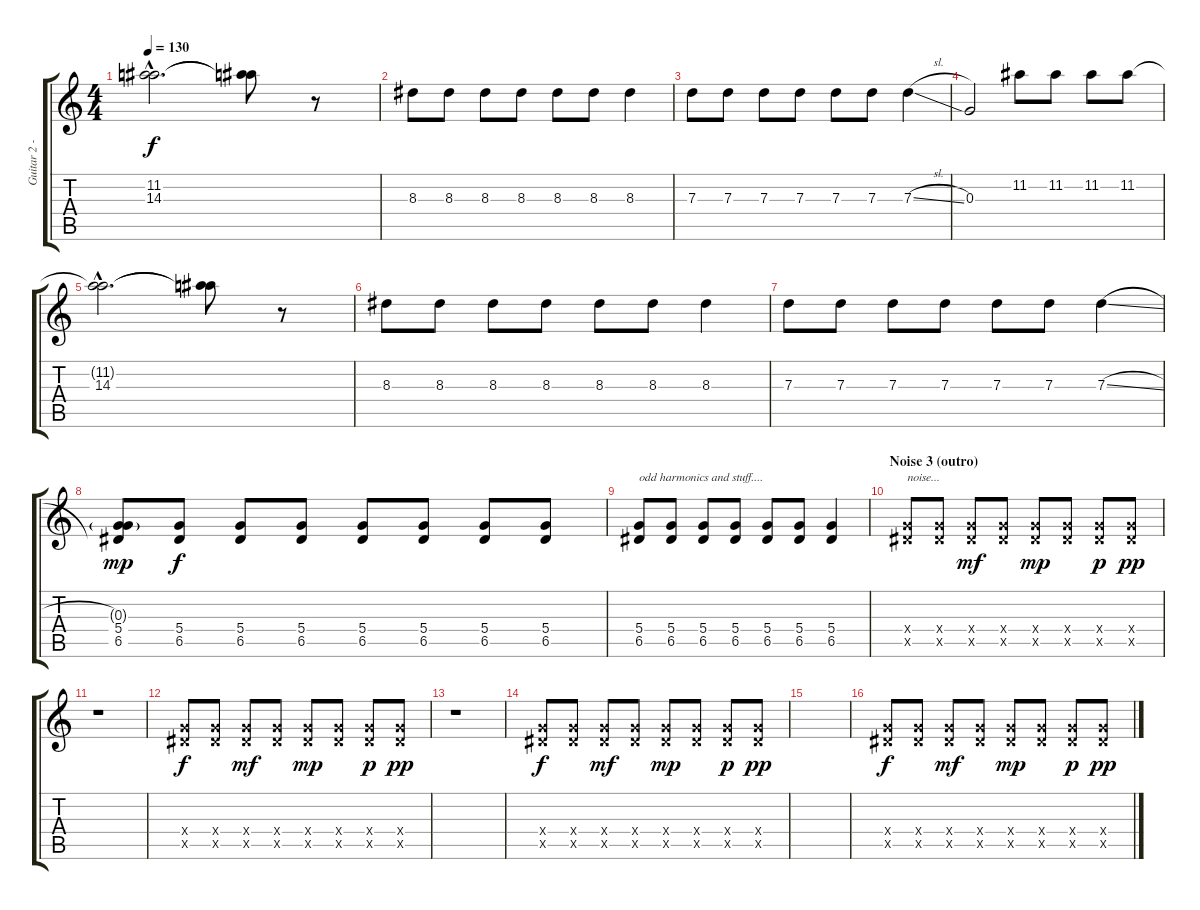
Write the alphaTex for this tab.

\track ("Guitar 2 - right" "Guitar 2 -") {instrument distortionguitar}
\staff {score tabs}
\tuning (E4 B3 G3 D3 A2 E2) {hide}
\ts (4 4)
\tempo 130
\clef g2
\ks c
(11.2{hac t} 14.3{hac}).2{d dy f} (11.2{t} 14.3{t}).8 r.8 |
8.3.8 8.3.8 8.3.8 8.3.8 8.3.8 8.3.8 8.3.4 |
7.3.8 7.3.8 7.3.8 7.3.8 7.3.8 7.3.8 7.3{sl}.4 |
0.3.2 11.2.8 11.2.8 11.2.8 11.2.8 |
(11.2{hac t} 14.3{hac}).2{d} (11.2{t} 14.3{t}).8 r.8 |
8.3.8 8.3.8 8.3.8 8.3.8 8.3.8 8.3.8 8.3.4 |
7.3.8 7.3.8 7.3.8 7.3.8 7.3.8 7.3.8 7.3{sl}.4 |
(0.3{g} 5.4 6.5).8{dy mp} (5.4 6.5).8{dy f} (5.4 6.5).8 (5.4 6.5).8 (5.4 6.5).8 (5.4 6.5).8 (5.4 6.5).8 (5.4 6.5).8 |
(5.4 6.5).8{txt "odd harmonics and stuff...."} (5.4 6.5).8 (5.4 6.5).8 (5.4 6.5).8 (5.4 6.5).8 (5.4 6.5).8 (5.4 6.5).4 |
\section ("" "Noise 3 (outro)")
(5.4{x} 6.5{x}).8{txt "noise..."} (5.4{x} 6.5{x}).8 (5.4{x} 6.5{x}).8{dy mf} (5.4{x} 6.5{x}).8 (5.4{x} 6.5{x}).8{dy mp} (5.4{x} 6.5{x}).8 (5.4{x} 6.5{x}).8{dy p} (5.4{x} 6.5{x}).8{dy pp} |
r.1 |
(5.4{x} 6.5{x}).8{dy f} (5.4{x} 6.5{x}).8 (5.4{x} 6.5{x}).8{dy mf} (5.4{x} 6.5{x}).8 (5.4{x} 6.5{x}).8{dy mp} (5.4{x} 6.5{x}).8 (5.4{x} 6.5{x}).8{dy p} (5.4{x} 6.5{x}).8{dy pp} |
r.1 |
(5.4{x} 6.5{x}).8{dy f} (5.4{x} 6.5{x}).8 (5.4{x} 6.5{x}).8{dy mf} (5.4{x} 6.5{x}).8 (5.4{x} 6.5{x}).8{dy mp} (5.4{x} 6.5{x}).8 (5.4{x} 6.5{x}).8{dy p} (5.4{x} 6.5{x}).8{dy pp} |
|
(5.4{x} 6.5{x}).8{dy f} (5.4{x} 6.5{x}).8 (5.4{x} 6.5{x}).8{dy mf} (5.4{x} 6.5{x}).8 (5.4{x} 6.5{x}).8{dy mp} (5.4{x} 6.5{x}).8 (5.4{x} 6.5{x}).8{dy p} (5.4{x} 6.5{x}).8{dy pp}
